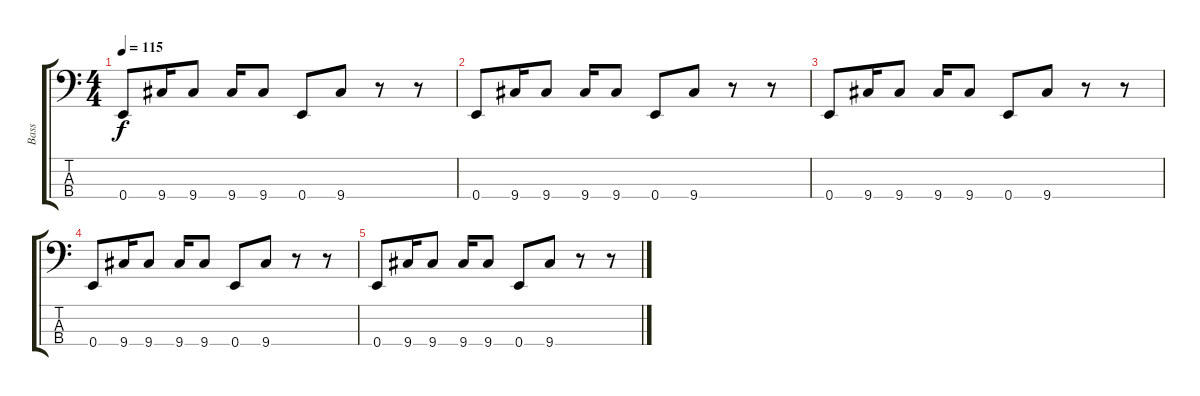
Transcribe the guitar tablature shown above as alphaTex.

\track ("Bass" "Bass") {instrument overdrivenguitar}
\staff {score tabs}
\tuning (G2 D2 A1 E1) {hide}
\ts (4 4)
\tempo 115
\clef f4
\ks c
0.4.8{dy f} 9.4.16 9.4.8 9.4.16 9.4.8 0.4.8 9.4.8 r.8 r.8 |
0.4.8 9.4.16 9.4.8 9.4.16 9.4.8 0.4.8 9.4.8 r.8 r.8 |
0.4.8 9.4.16 9.4.8 9.4.16 9.4.8 0.4.8 9.4.8 r.8 r.8 |
0.4.8 9.4.16 9.4.8 9.4.16 9.4.8 0.4.8 9.4.8 r.8 r.8 |
0.4.8 9.4.16 9.4.8 9.4.16 9.4.8 0.4.8 9.4.8 r.8 r.8
